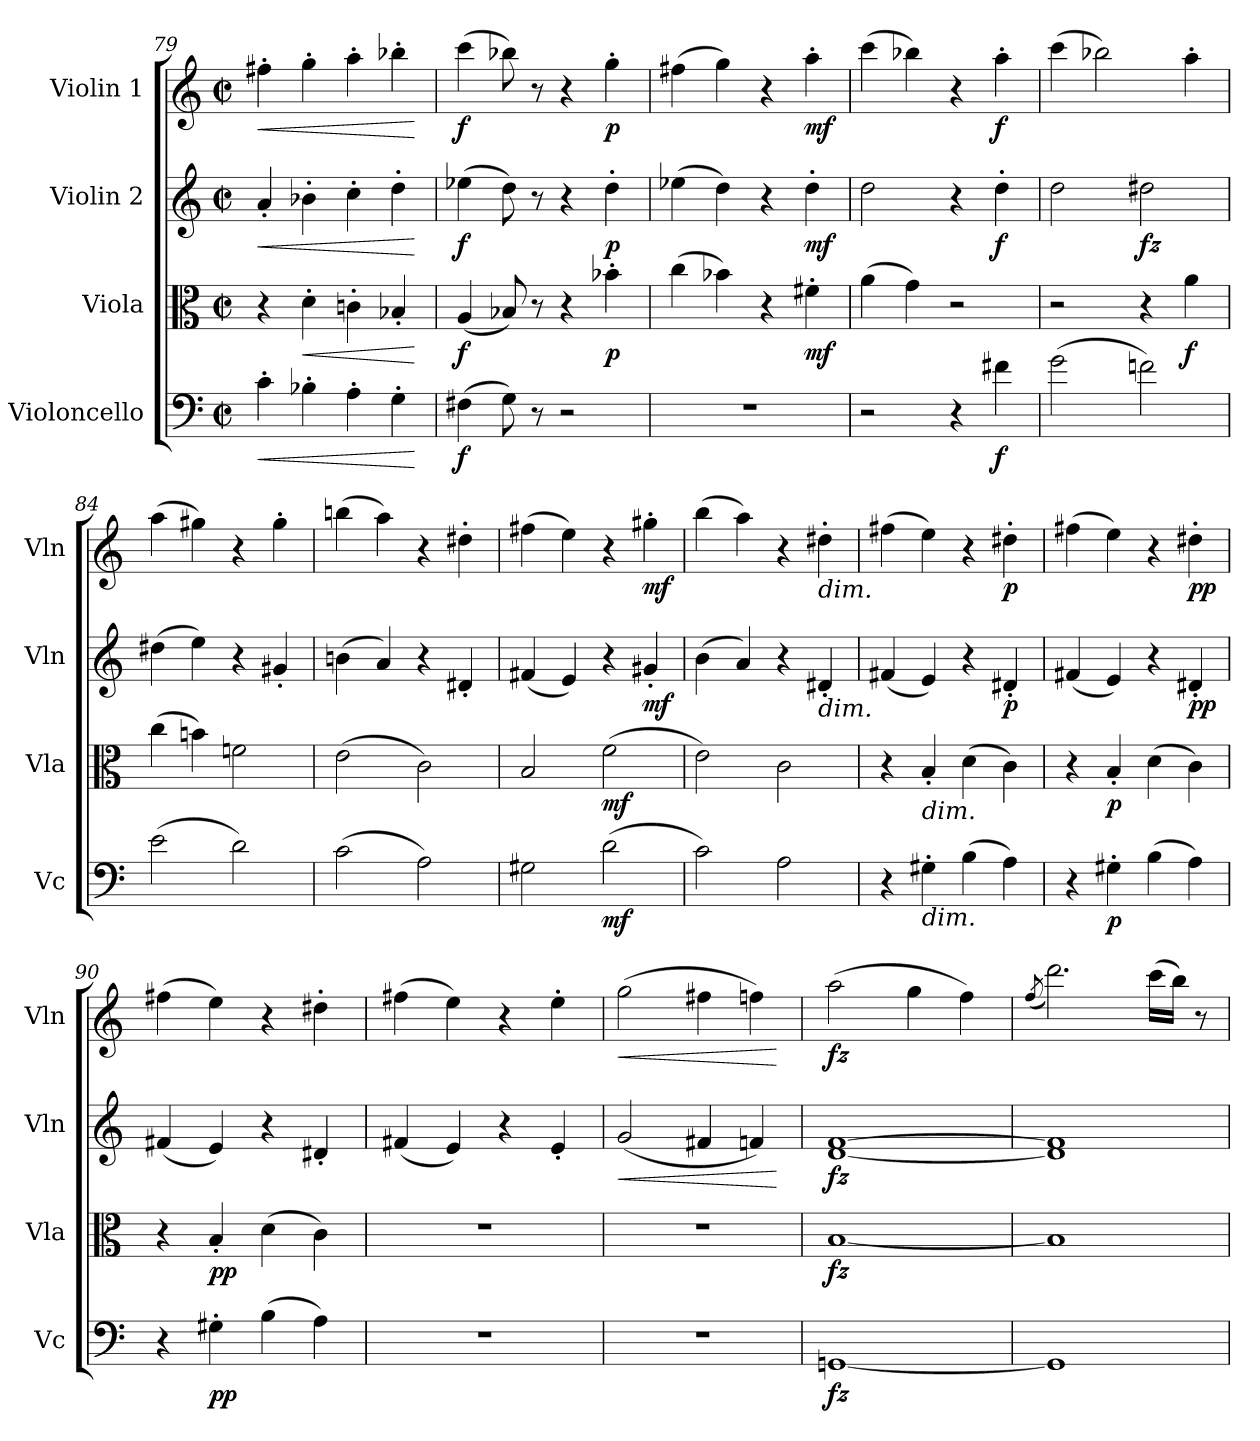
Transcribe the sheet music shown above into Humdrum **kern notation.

**kern	**dynam	**kern	**dynam	**kern	**dynam	**kern	**dynam
*part4	*part4	*part3	*part3	*part2	*part2	*part1	*part1
*staff4	*staff4	*staff3	*staff3	*staff2	*staff2	*staff1	*staff1
*I"Violoncello	*	*I"Viola	*	*I"Violin 2	*	*I"Violin 1	*
*I'Vc	*	*I'Vla	*	*I'Vln	*	*I'Vln	*
*clefF4	*	*clefC3	*	*clefG2	*	*clefG2	*
*k[]	*	*k[]	*	*k[]	*	*k[]	*
*M2/2	*	*M2/2	*	*M2/2	*	*M2/2	*
*met(c|)	*	*met(c|)	*	*met(c|)	*	*met(c|)	*
=79	=79	=79	=79	=79	=79	=79	=79
!	!LO:HP:b	!	!	!	!LO:HP:b	!	!LO:HP:b
4c'\	<	4r	.	4a'/	<	4ff#X'\	<
!	!	!	!LO:HP:b	!	!	!	!
4B-X'\	.	4d'\	<	4b-X'\	.	4gg'\	.
4A'\	.	4cn'\	.	4cc'\	.	4aa'\	.
4G'\	.	4B-X'/	.	4dd'\	.	4bb-X'\	.
.	[	.	[	.	[	.	[
=80	=80	=80	=80	=80	=80	=80	=80
!	!LO:DY:b	!	!LO:DY:b	!	!LO:DY:b	!	!LO:DY:b
(4F#X\	f	(4A/	f	(4ee-X\	f	(4ccc\	f
8G\)	.	8B-X/)	.	8dd\)	.	8bb-X\)	.
8r	.	8r	.	8r	.	8r	.
2r	.	4r	.	4r	.	4r	.
!	!	!	!LO:DY:b	!	!LO:DY:b	!	!LO:DY:b
.	.	4b-X'\	p	4dd'\	p	4gg'\	p
!!LO:LB:g=z
=81	=81	=81	=81	=81	=81	=81	=81
1r	.	(4cc\	.	(4ee-X\	.	(4ff#X\	.
.	.	4b-X\)	.	4dd\)	.	4gg\)	.
.	.	4r	.	4r	.	4r	.
!	!	!	!LO:DY:b	!	!LO:DY:b	!	!LO:DY:b
.	.	4f#X'\	mf	4dd'\	mf	4aa'\	mf
!!LO:PB:g=z
=82	=82	=82	=82	=82	=82	=82	=82
2r	.	(4a\	.	2dd\	.	(4ccc\	.
.	.	4g\)	.	.	.	4bb-X\)	.
4r	.	2r	.	4r	.	4r	.
!	!LO:DY:b	!	!	!	!LO:DY:b	!	!LO:DY:b
4f#X\	f	.	.	4dd'\	f	4aa'\	f
=83	=83	=83	=83	=83	=83	=83	=83
(2g\	.	2r	.	2dd\	.	(4ccc\	.
.	.	.	.	.	.	2bb-X\)	.
!	!	!	!	!	!LO:DY:b	!	!
2fn\)	.	4r	.	2dd#X\	fz	.	.
!	!	!	!LO:DY:b	!	!	!	!
.	.	4a\	f	.	.	4aa'\	.
=84	=84	=84	=84	=84	=84	=84	=84
(2e\	.	(4cc\	.	(4dd#X\	.	(4aa\	.
.	.	4bn\)	.	4ee\)	.	4gg#X\)	.
2d\)	.	2fn\	.	4r	.	4r	.
.	.	.	.	4g#X'/	.	4gg#'\	.
=85	=85	=85	=85	=85	=85	=85	=85
(2c\	.	(2e\	.	(4bn\	.	(4bbn\	.
.	.	.	.	4a/)	.	4aa\)	.
2A\)	.	2c\)	.	4r	.	4r	.
.	.	.	.	4d#X'/	.	4dd#X'\	.
=86	=86	=86	=86	=86	=86	=86	=86
2G#X\	.	2B/	.	(4f#X/	.	(4ff#X\	.
.	.	.	.	4e/)	.	4ee\)	.
!	!LO:DY:b	!	!LO:DY:b	!	!	!	!
(2d\	mf	(2f\	mf	4r	.	4r	.
!	!	!	!	!	!LO:DY:b	!	!LO:DY:b
.	.	.	.	4g#X'/	mf	4gg#X'\	mf
=87	=87	=87	=87	=87	=87	=87	=87
2c\)	.	2e\)	.	(4b\	.	(4bb\	.
.	.	.	.	4a/)	.	4aa\)	.
2A\	.	2c\	.	4r	.	4r	.
!	!	!	!	!	!	!LO:TX:b:i:t=dim.	!
!	!	!	!	!LO:TX:b:i:t=dim.	!	!	!
.	.	.	.	4d#X'/	.	4dd#X'\	.
=88	=88	=88	=88	=88	=88	=88	=88
4r	.	4r	.	(4f#X/	.	(4ff#X\	.
!	!	!LO:TX:b:i:t=dim.	!	!	!	!	!
!LO:TX:b:i:t=dim.	!	!	!	!	!	!	!
4G#X'\	.	4B'/	.	4e/)	.	4ee\)	.
(4B\	.	(4d\	.	4r	.	4r	.
!	!	!	!	!	!LO:DY:b	!	!LO:DY:b
4A\)	.	4c\)	.	4d#X'/	p	4dd#X'\	p
=89	=89	=89	=89	=89	=89	=89	=89
4r	.	4r	.	(4f#X/	.	(4ff#X\	.
!	!LO:DY:b	!	!LO:DY:b	!	!	!	!
4G#X'\	p	4B'/	p	4e/)	.	4ee\)	.
(4B\	.	(4d\	.	4r	.	4r	.
!	!	!	!	!	!LO:DY:b	!	!LO:DY:b
4A\)	.	4c\)	.	4d#X'/	pp	4dd#X'\	pp
!!LO:LB:g=z
=90	=90	=90	=90	=90	=90	=90	=90
4r	.	4r	.	(4f#X/	.	(4ff#X\	.
!	!LO:DY:b	!	!LO:DY:b	!	!	!	!
4G#X'\	pp	4B'/	pp	4e/)	.	4ee\)	.
(4B\	.	(4d\	.	4r	.	4r	.
4A\)	.	4c\)	.	4d#X'/	.	4dd#X'\	.
=91	=91	=91	=91	=91	=91	=91	=91
1r	.	1r	.	(4f#X/	.	(4ff#X\	.
.	.	.	.	4e/)	.	4ee\)	.
.	.	.	.	4r	.	4r	.
.	.	.	.	4e'/	.	4ee'\	.
=92	=92	=92	=92	=92	=92	=92	=92
!	!	!	!	!	!LO:HP:b	!	!LO:HP:b
1r	.	1r	.	(2g/	<	(2gg\	<
.	.	.	.	4f#X/	.	4ff#X\	.
.	.	.	.	4fn/)	.	4ffn\)	.
.	.	.	.	.	[	.	[
=93	=93	=93	=93	=93	=93	=93	=93
!	!LO:DY:b	!	!LO:DY:b	!	!LO:DY:b	!	!LO:DY:b
[1GGn	fz	[1B	fz	[1d [1f	fz	(2aa\	fz
.	.	.	.	.	.	4gg\	.
.	.	.	.	.	.	4ff\)	.
=94	=94	=94	=94	=94	=94	=94	=94
.	.	.	.	.	.	(8qff/	.
1GG]	.	1B]	.	1d] 1f]	.	2.ddd\)	.
.	.	.	.	.	.	(16ccc\LL	.
.	.	.	.	.	.	16bb\JJ)	.
.	.	.	.	.	.	8r	.
=	=	=	=	=	=	=	=
*-	*-	*-	*-	*-	*-	*-	*-
